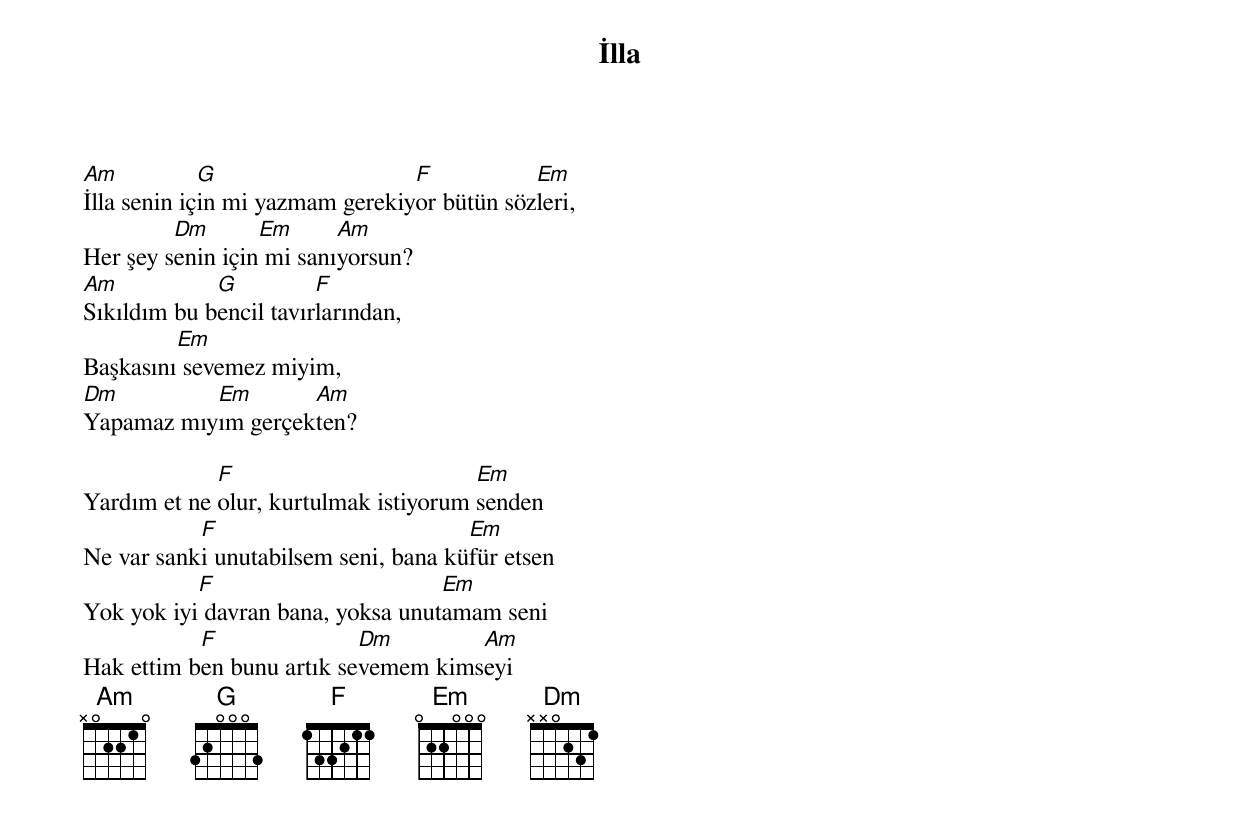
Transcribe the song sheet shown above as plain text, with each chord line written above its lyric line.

{title: İlla}
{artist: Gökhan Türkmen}

Am           G                   F           Em
İlla senin için mi yazmam gerekiyor bütün sözleri,
         Dm       Em      Am
Her şey senin için mi sanıyorsun?
Am           G          F
Sıkıldım bu bencil tavırlarından,
         Em
Başkasını sevemez miyim,
Dm         Em       Am
Yapamaz mıyım gerçekten?

             F                         Em
Yardım et ne olur, kurtulmak istiyorum senden
           F                          Em
Ne var sanki unutabilsem seni, bana küfür etsen
           F                       Em
Yok yok iyi davran bana, yoksa unutamam seni
           F               Dm        Am
Hak ettim ben bunu artık sevemem kimseyi
